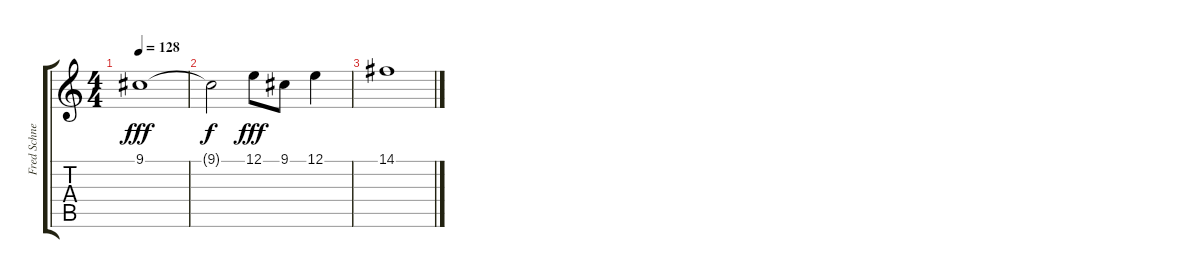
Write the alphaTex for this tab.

\track ("Fred Schneider (keys)" "Fred Schne") {instrument ocarina}
\staff {score tabs}
\tuning (E4 B3 G3 D3 A2 E2) {hide}
\ts (4 4)
\tempo 128
\clef g2
\ks c
9.1.1{dy fff} |
9.1{t}.2{dy f} 12.1.8{dy fff} 9.1.8 12.1.4 |
14.1.1
